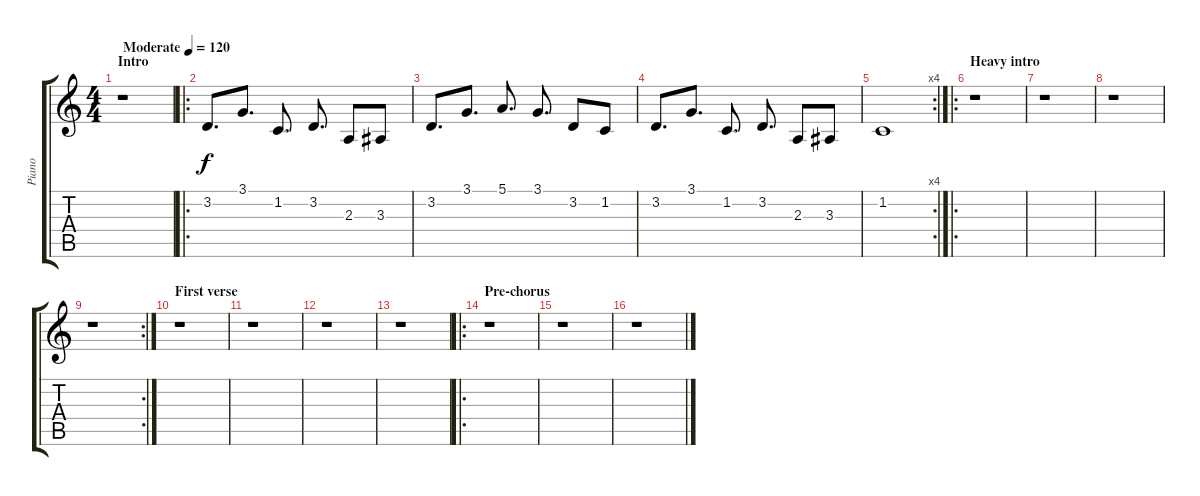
\track ("Piano" "Piano") {instrument acousticgrandpiano}
\staff {score tabs}
\tuning (E4 B3 G3 D3 A2 E2) {hide}
\ts (4 4)
\section ("" "Intro")
\tempo (120 "Moderate")
\clef g2
\ks c
r.1{dy f instrument acousticgrandpiano} |
\ro
3.2.8{d} 3.1.8{d} 1.2.8{d} 3.2.8{d} 2.3.8 3.3.8 |
3.2.8{d} 3.1.8{d} 5.1.8{d} 3.1.8{d} 3.2.8 1.2.8 |
3.2.8{d} 3.1.8{d} 1.2.8{d} 3.2.8{d} 2.3.8 3.3.8 |
\rc 4
1.2.1 |
\ro
\section ("" "Heavy intro")
r.1 |
r.1 |
r.1 |
\rc 2
r.1 |
\section ("" "First verse ")
r.1 |
r.1 |
r.1 |
r.1 |
\ro
\section ("" "Pre-chorus")
r.1 |
r.1 |
r.1
